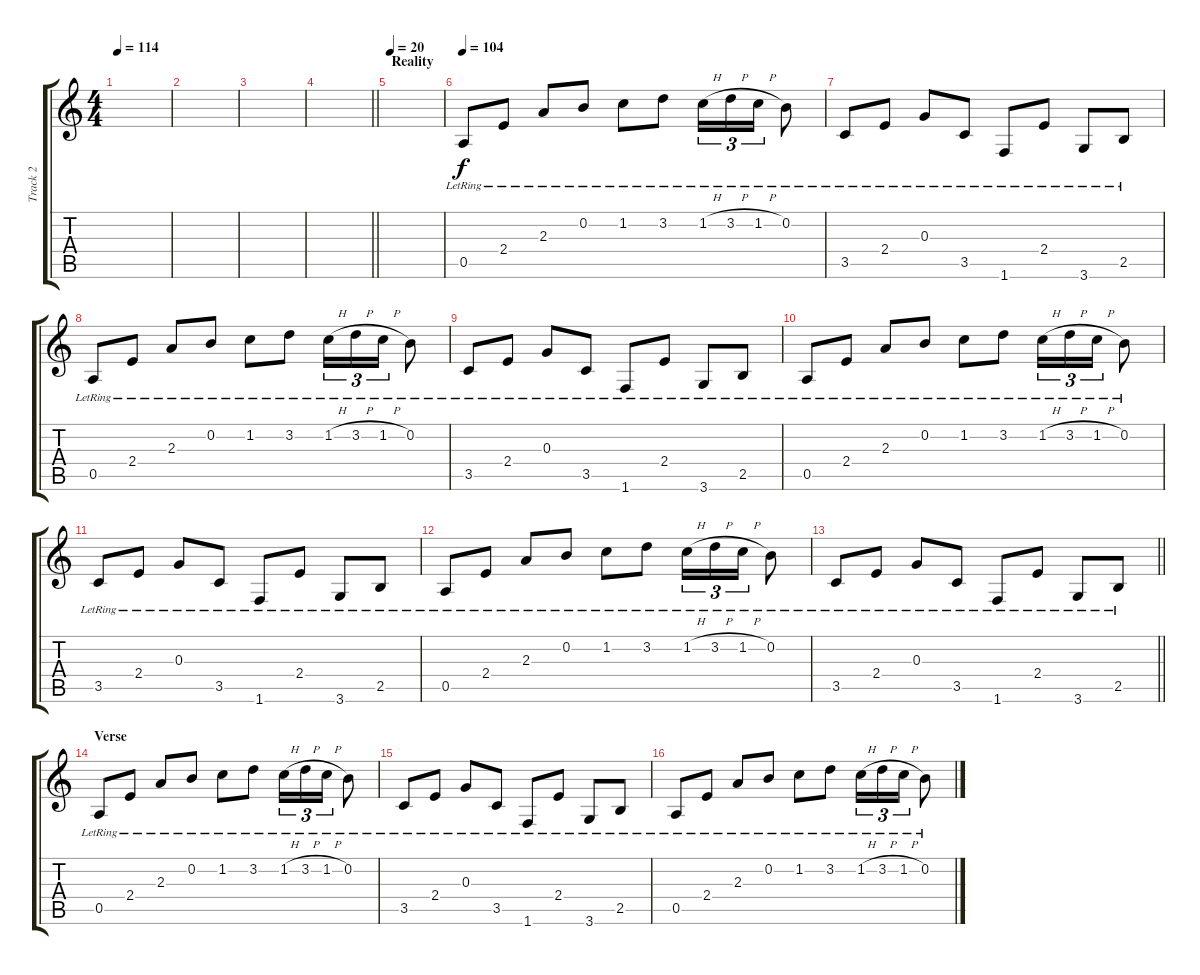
\track ("Track 2" "Track 2") {instrument electricguitarjazz}
\staff {score tabs}
\tuning (E4 B3 G3 D3 A2 E2) {hide}
\ts (4 4)
\tempo 114
\clef g2
\ks c
|
|
|
\barLineRight lightlight
|
\section ("" "Reality")
\tempo 20
|
\tempo 104
0.5{lr}.8 2.4{lr}.8 2.3{lr}.8 0.2{lr}.8 1.2{lr}.8 3.2{lr}.8 1.2{h lr}.16{tu (3 2)} 3.2{h lr}.16{tu (3 2)} 1.2{h lr}.16{tu (3 2)} 0.2{lr}.8 |
3.5{lr}.8 2.4{lr}.8 0.3{lr}.8 3.5{lr}.8 1.6{lr}.8 2.4{lr}.8 3.6{lr}.8 2.5{lr}.8 |
0.5{lr}.8 2.4{lr}.8 2.3{lr}.8 0.2{lr}.8 1.2{lr}.8 3.2{lr}.8 1.2{h lr}.16{tu (3 2)} 3.2{h lr}.16{tu (3 2)} 1.2{h lr}.16{tu (3 2)} 0.2{lr}.8 |
3.5{lr}.8 2.4{lr}.8 0.3{lr}.8 3.5{lr}.8 1.6{lr}.8 2.4{lr}.8 3.6{lr}.8 2.5{lr}.8 |
0.5{lr}.8 2.4{lr}.8 2.3{lr}.8 0.2{lr}.8 1.2{lr}.8 3.2{lr}.8 1.2{h lr}.16{tu (3 2)} 3.2{h lr}.16{tu (3 2)} 1.2{h lr}.16{tu (3 2)} 0.2{lr}.8 |
3.5{lr}.8 2.4{lr}.8 0.3{lr}.8 3.5{lr}.8 1.6{lr}.8 2.4{lr}.8 3.6{lr}.8 2.5{lr}.8 |
0.5{lr}.8 2.4{lr}.8 2.3{lr}.8 0.2{lr}.8 1.2{lr}.8 3.2{lr}.8 1.2{h lr}.16{tu (3 2)} 3.2{h lr}.16{tu (3 2)} 1.2{h lr}.16{tu (3 2)} 0.2{lr}.8 |
\barLineRight lightlight
3.5{lr}.8 2.4{lr}.8 0.3{lr}.8 3.5{lr}.8 1.6{lr}.8 2.4{lr}.8 3.6{lr}.8 2.5{lr}.8 |
\section ("" "Verse")
0.5{lr}.8 2.4{lr}.8 2.3{lr}.8 0.2{lr}.8 1.2{lr}.8 3.2{lr}.8 1.2{h lr}.16{tu (3 2)} 3.2{h lr}.16{tu (3 2)} 1.2{h lr}.16{tu (3 2)} 0.2{lr}.8 |
3.5{lr}.8 2.4{lr}.8 0.3{lr}.8 3.5{lr}.8 1.6{lr}.8 2.4{lr}.8 3.6{lr}.8 2.5{lr}.8 |
0.5{lr}.8 2.4{lr}.8 2.3{lr}.8 0.2{lr}.8 1.2{lr}.8 3.2{lr}.8 1.2{h lr}.16{tu (3 2)} 3.2{h lr}.16{tu (3 2)} 1.2{h lr}.16{tu (3 2)} 0.2{lr}.8
